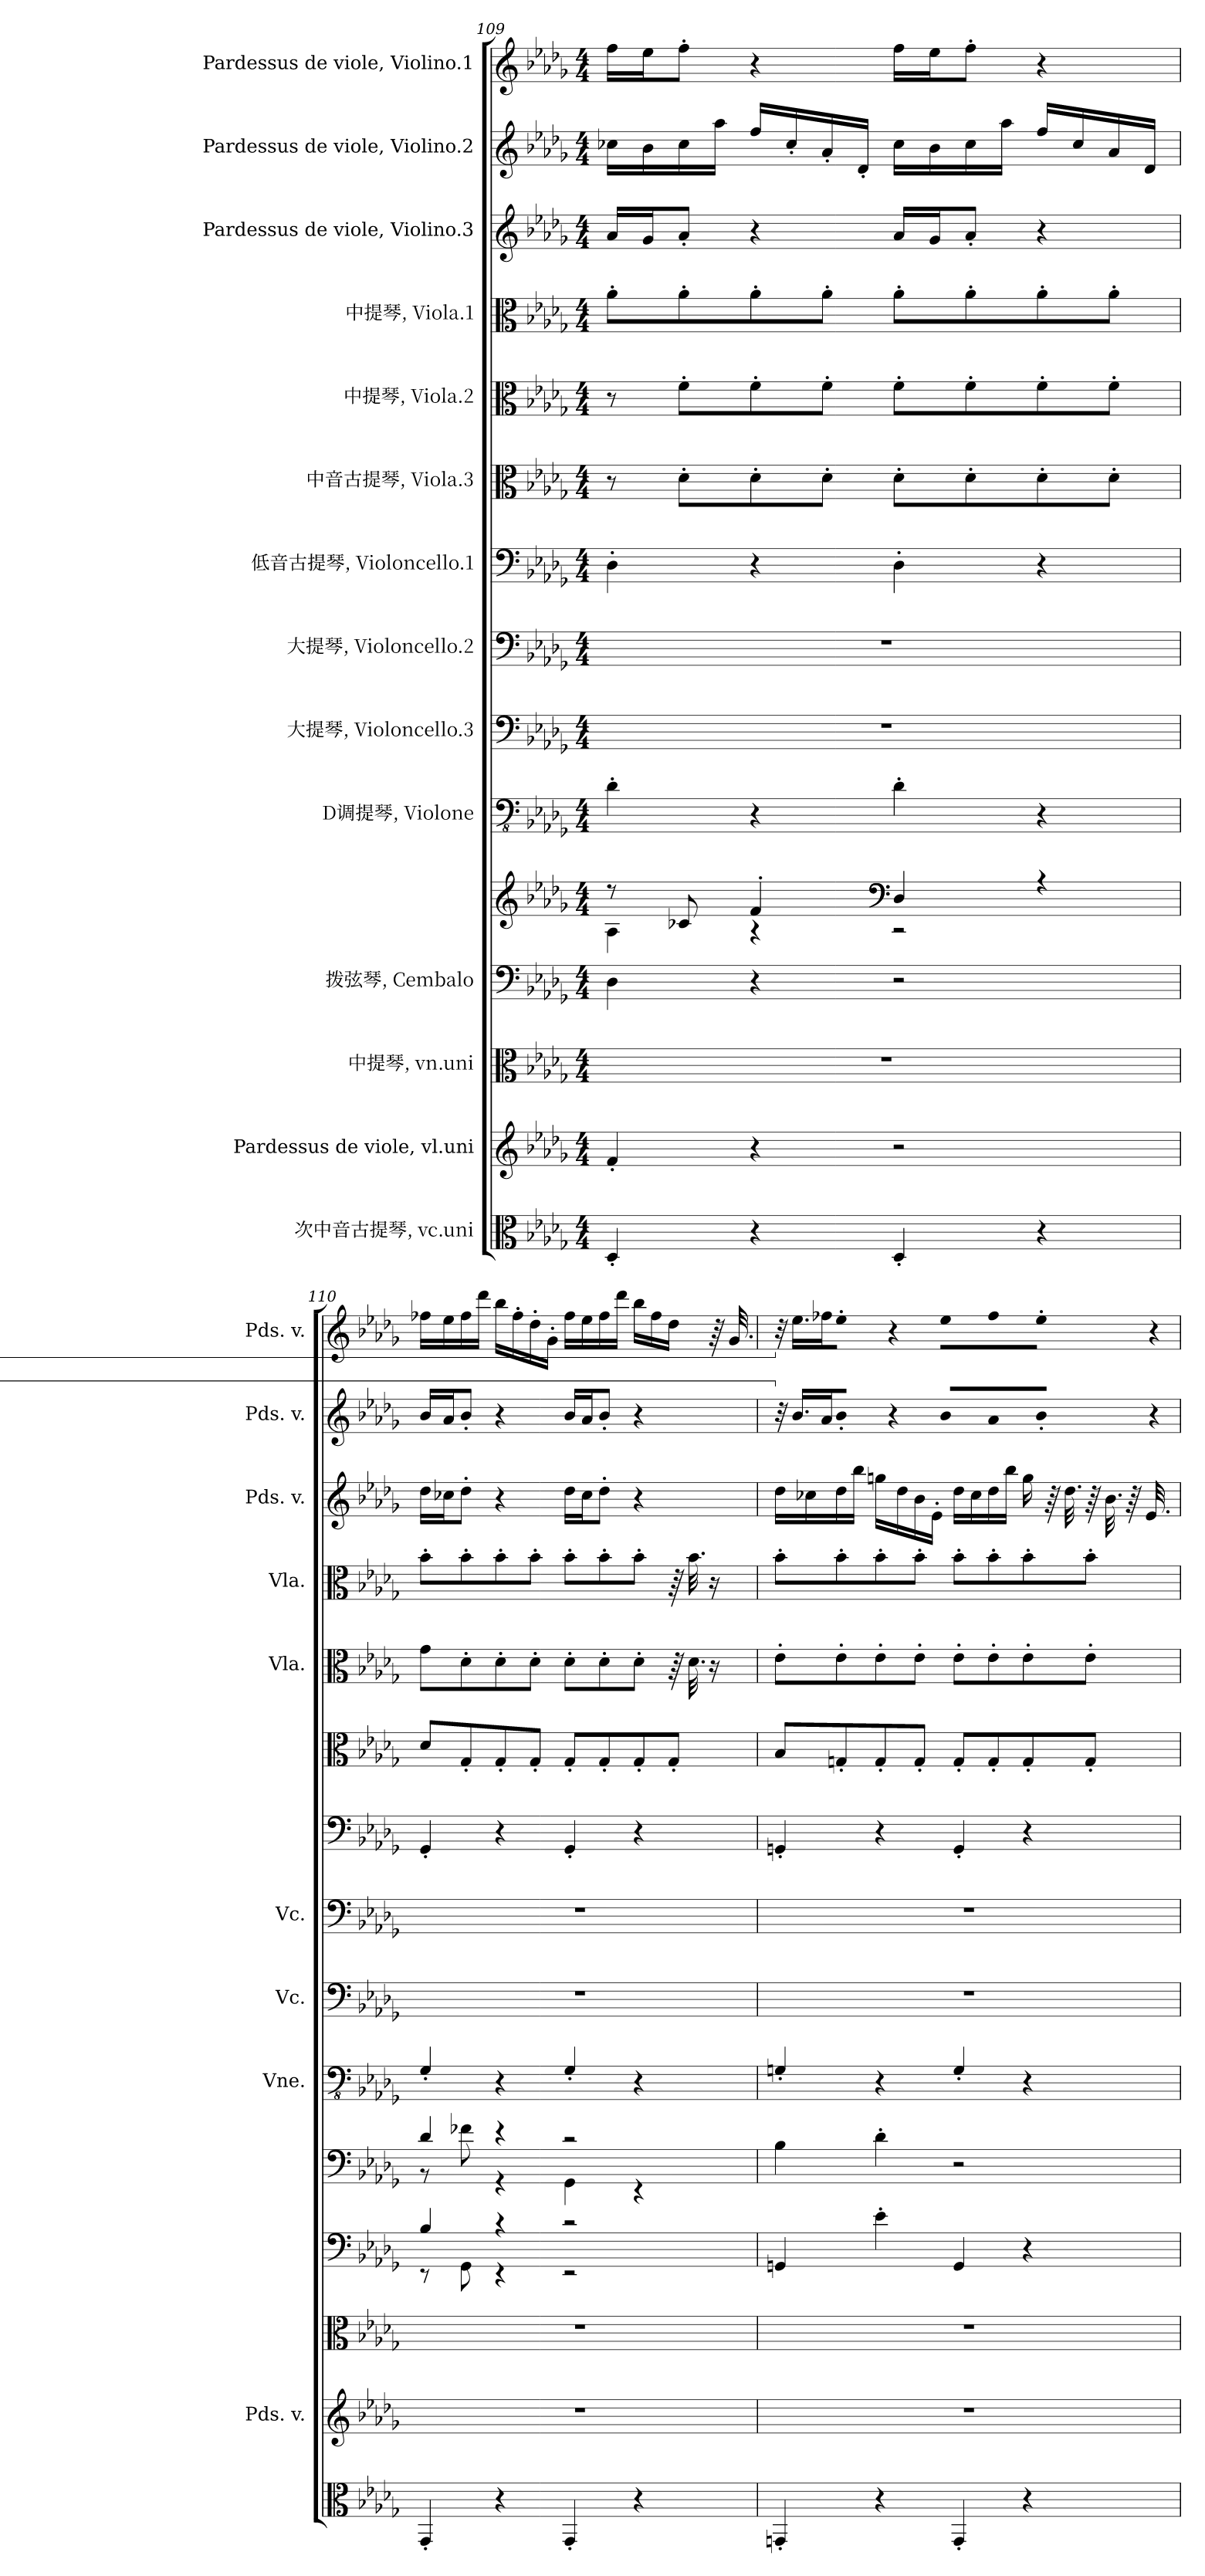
**kern	**kern	**kern	**kern	**kern	**kern	**kern	**kern	**kern	**kern	**kern	**kern	**kern	**kern	**kern
*part14	*part13	*part12	*part11	*part11	*part10	*part9	*part8	*part7	*part6	*part5	*part4	*part3	*part2	*part1
*staff15	*staff14	*staff13	*staff12	*staff11	*staff10	*staff9	*staff8	*staff7	*staff6	*staff5	*staff4	*staff3	*staff2	*staff1
*I"次中音古提琴, vc.uni	*I"Pardessus de viole, vl.uni	*I"中提琴, vn.uni	*I"拨弦琴, Cembalo	*	*I"D调提琴, Violone	*I"大提琴, Violoncello.3	*I"大提琴, Violoncello.2	*I"低音古提琴, Violoncello.1	*I"中音古提琴, Viola.3	*I"中提琴, Viola.2	*I"中提琴, Viola.1	*I"Pardessus de viole, Violino.3	*I"Pardessus de viole, Violino.2	*I"Pardessus de viole, Violino.1
*	*I'Pds. v.	*	*	*	*I'Vne.	*I'Vc.	*I'Vc.	*	*	*I'Vla.	*I'Vla.	*I'Pds. v.	*I'Pds. v.	*I'Pds. v.
!!LO:PB:g=z
*clefC3	*clefG2	*clefC3	*clefF4	*clefG2	*clefFv4	*clefF4	*clefF4	*clefF4	*clefC3	*clefC3	*clefC3	*clefG2	*clefG2	*clefG2
*	*	*	*	*	*ITrd7c12	*	*	*	*	*	*	*	*	*
*k[b-e-a-d-g-]	*k[b-e-a-d-g-]	*k[b-e-a-d-g-]	*k[b-e-a-d-g-]	*k[b-e-a-d-g-]	*k[b-e-a-d-g-]	*k[b-e-a-d-g-]	*k[b-e-a-d-g-]	*k[b-e-a-d-g-]	*k[b-e-a-d-g-]	*k[b-e-a-d-g-]	*k[b-e-a-d-g-]	*k[b-e-a-d-g-]	*k[b-e-a-d-g-]	*k[b-e-a-d-g-]
*M4/4	*M4/4	*M4/4	*M4/4	*M4/4	*M4/4	*M4/4	*M4/4	*M4/4	*M4/4	*M4/4	*M4/4	*M4/4	*M4/4	*M4/4
=109	=109	=109	=109	=109	=109	=109	=109	=109	=109	=109	=109	=109	=109	=109
*	*	*	*	*^	*	*	*	*	*	*	*	*	*	*
4D-'/	4f'/	1r	4D-\	8r	4A-\	4DD-'\	1r	1r	4D-'\	8r	8r	8a-'\L	16a-/LL	16cc-X\LL	16ff\LL
.	.	.	.	.	.	.	.	.	.	.	.	.	16g-/J	16b-\	16ee-\J
.	.	.	.	8c-X/	.	.	.	.	.	8d-'\L	8f'\L	8a-'\	8a-'/J	16cc-\	8ff'\J
.	.	.	.	.	.	.	.	.	.	.	.	.	.	16aa-\JJ	.
4r	4r	.	4r	4f'/	4r	4r	.	.	4r	8d-'\	8f'\	8a-'\	4r	16ff/LL	4r
.	.	.	.	.	.	.	.	.	.	.	.	.	.	16cc-'/	.
.	.	.	.	.	.	.	.	.	.	8d-'\J	8f'\J	8a-'\J	.	16a-'/	.
.	.	.	.	.	.	.	.	.	.	.	.	.	.	16d-'/JJ	.
*	*	*	*	*clefF4	*	*	*	*	*	*	*	*	*	*	*
4D-'/	2r	.	2r	4D-/	2r	4DD-'\	.	.	4D-'\	8d-'\L	8f'\L	8a-'\L	16a-/LL	16cc-\LL	16ff\LL
.	.	.	.	.	.	.	.	.	.	.	.	.	16g-/J	16b-\	16ee-\J
.	.	.	.	.	.	.	.	.	.	8d-'\	8f'\	8a-'\	8a-'/J	16cc-\	8ff'\J
.	.	.	.	.	.	.	.	.	.	.	.	.	.	16aa-\JJ	.
4r	.	.	.	4r	.	4r	.	.	4r	8d-'\	8f'\	8a-'\	4r	16ff/LL	4r
.	.	.	.	.	.	.	.	.	.	.	.	.	.	16cc-/	.
.	.	.	.	.	.	.	.	.	.	8d-'\J	8f'\J	8a-'\J	.	16a-/	.
.	.	.	.	.	.	.	.	.	.	.	.	.	.	16d-/JJ	.
=110	=110	=110	=110	=110	=110	=110	=110	=110	=110	=110	=110	=110	=110	=110	=110
*	*	*	*^	*	*	*	*	*	*	*	*	*	*	*	*
4GG-'/	1r	1r	4B-/	8r	4d-/	8r	4GGG-'/	1r	1r	4GG-'/	8d-/L	8g-\L	8b-'\L	16dd-\LL	16b-/LL	16ff-X\LL
.	.	.	.	.	.	.	.	.	.	.	.	.	.	16cc-X\J	16a-/J	16ee-\
.	.	.	.	8GG-\	.	8f-X\	.	.	.	.	8G-'/	8d-'\	8b-'\	8dd-'\J	8b-'/J	16ff-\
.	.	.	.	.	.	.	.	.	.	.	.	.	.	.	.	16ddd-\JJ
4r	.	.	4r	4r	4r	4r	4r	.	.	4r	8G-'/	8d-'\	8b-'\	4r	4r	16bb-\LL
.	.	.	.	.	.	.	.	.	.	.	.	.	.	.	.	16ff-'\
.	.	.	.	.	.	.	.	.	.	.	8G-'/J	8d-'\J	8b-'\J	.	.	16dd-'\
.	.	.	.	.	.	.	.	.	.	.	.	.	.	.	.	16g-'\JJ
4GG-'/	.	.	2r	2r	2r	4GG-\	4GGG-'/	.	.	4GG-'/	8G-'/L	8d-'\L	8b-'\L	16dd-\LL	16b-/LL	16ff-\LL
.	.	.	.	.	.	.	.	.	.	.	.	.	.	16cc-\J	16a-/J	16ee-\
.	.	.	.	.	.	.	.	.	.	.	8G-'/	8d-'\	8b-'\	8dd-'\J	8b-'/J	16ff-\
.	.	.	.	.	.	.	.	.	.	.	.	.	.	.	.	16ddd-\JJ
4r	.	.	.	.	.	4r	4r	.	.	4r	8G-'/	8d-'\J	8b-'\J	4r	4r	16bb-\LL
.	.	.	.	.	.	.	.	.	.	.	.	.	.	.	.	16ff-\
.	.	.	.	.	.	.	.	.	.	.	8G-'/J	64r	64r	.	.	16dd-\JJ
.	.	.	.	.	.	.	.	.	.	.	.	32.d-\	32.b-\	.	.	.
.	.	.	.	.	.	.	.	.	.	.	.	16r	16r	.	.	64r
.	.	.	.	.	.	.	.	.	.	.	.	.	.	.	.	32.g-/
*	*	*	*v	*v	*	*	*	*	*	*	*	*	*	*	*	*
*	*	*	*	*v	*v	*	*	*	*	*	*	*	*	*	*
!!LO:PB:g=z
=111	=111	=111	=111	=111	=111	=111	=111	=111	=111	=111	=111	=111	=111	=111
4GGn'/	1r	1r	4GGn/	4B-\	4GGGn'/	1r	1r	4GGn'/	8B-/L	8e-'\L	8b-'\L	16dd-\LL	48r	48r
.	.	.	.	.	.	.	.	.	.	.	.	.	24.b-/LL	24.ee-\LL
.	.	.	.	.	.	.	.	.	.	.	.	16cc-X\	.	.
.	.	.	.	.	.	.	.	.	.	.	.	.	24a-/J	24ff-X\J
.	.	.	.	.	.	.	.	.	8Gn'/	8e-'\	8b-'\	16dd-\	8b-'/J	8ee-'\J
.	.	.	.	.	.	.	.	.	.	.	.	16bb-\JJ	.	.
4r	.	.	4e-'\	4d-'\	4r	.	.	4r	8G'/	8e-'\	8b-'\	16ggn\LL	4r	4r
.	.	.	.	.	.	.	.	.	.	.	.	16dd-\	.	.
.	.	.	.	.	.	.	.	.	8G'/J	8e-'\J	8b-'\J	16b-\	.	.
.	.	.	.	.	.	.	.	.	.	.	.	16e-'\JJ	.	.
4GG'/	.	.	4GG/	2r	4GGG'/	.	.	4GG'/	8G'/L	8e-'\L	8b-'\L	16dd-\LL	16b-/LL	16ee-\LL
.	.	.	.	.	.	.	.	.	.	.	.	16cc-\	16a-/J	16ff-\J
.	.	.	.	.	.	.	.	.	8G'/	8e-'\	8b-'\	16dd-\	8b-'/J	8ee-'\J
.	.	.	.	.	.	.	.	.	.	.	.	16bb-\JJ	.	.
4r	.	.	4r	.	4r	.	.	4r	8G'/	8e-'\	8b-'\	16gg\	4r	4r
.	.	.	.	.	.	.	.	.	.	.	.	64r	.	.
.	.	.	.	.	.	.	.	.	.	.	.	32.dd-\	.	.
.	.	.	.	.	.	.	.	.	8G'/J	8e-'\J	8b-'\J	64r	.	.
.	.	.	.	.	.	.	.	.	.	.	.	32.b-\	.	.
.	.	.	.	.	.	.	.	.	.	.	.	64r	.	.
.	.	.	.	.	.	.	.	.	.	.	.	32.e-/	.	.
=	=	=	=	=	=	=	=	=	=	=	=	=	=	=
*-	*-	*-	*-	*-	*-	*-	*-	*-	*-	*-	*-	*-	*-	*-
